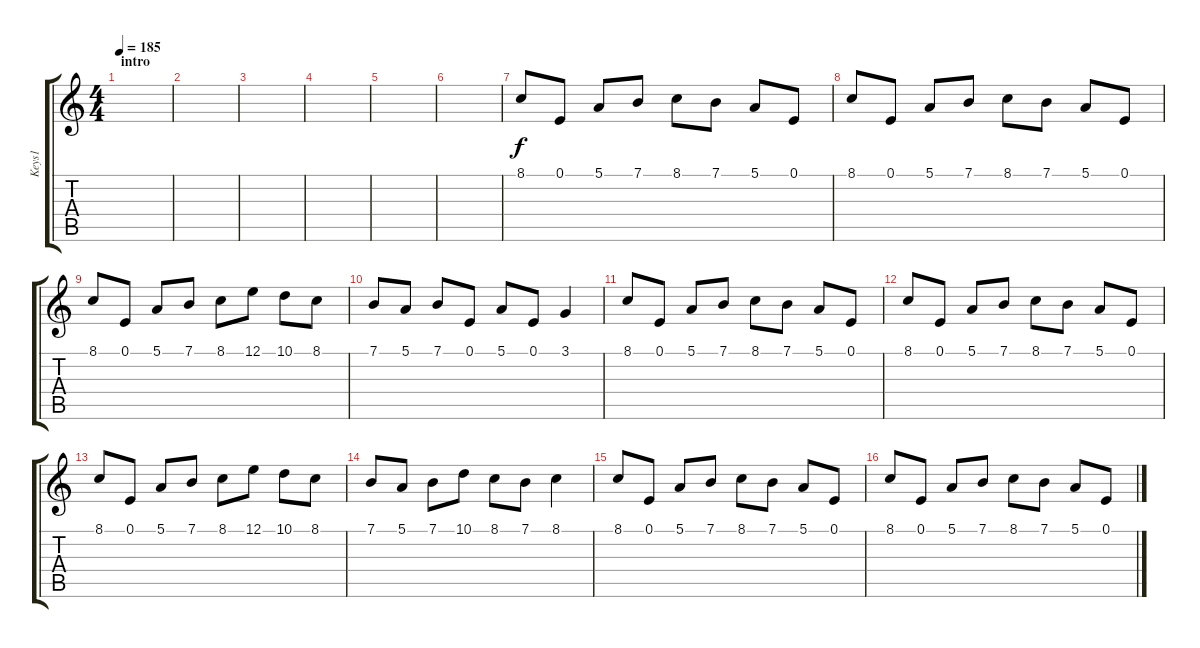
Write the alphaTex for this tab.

\track ("Keys1" "Keys1") {instrument churchorgan}
\staff {score tabs}
\tuning (E4 B3 G3 D3 A2 E2) {hide}
\ts (4 4)
\section ("" "intro")
\tempo 185
\clef g2
\ks c
|
|
|
|
|
|
8.1.8 0.1.8 5.1.8 7.1.8 8.1.8 7.1.8 5.1.8 0.1.8 |
8.1.8 0.1.8 5.1.8 7.1.8 8.1.8 7.1.8 5.1.8 0.1.8 |
8.1.8 0.1.8 5.1.8 7.1.8 8.1.8 12.1.8 10.1.8 8.1.8 |
7.1.8 5.1.8 7.1.8 0.1.8 5.1.8 0.1.8 3.1.4 |
8.1.8{volume 13 instrument churchorgan} 0.1.8 5.1.8 7.1.8 8.1.8 7.1.8 5.1.8 0.1.8 |
8.1.8 0.1.8 5.1.8 7.1.8 8.1.8 7.1.8 5.1.8 0.1.8 |
8.1.8 0.1.8 5.1.8 7.1.8 8.1.8 12.1.8 10.1.8 8.1.8 |
7.1.8 5.1.8 7.1.8 10.1.8 8.1.8 7.1.8 8.1.4 |
8.1.8{volume 13 instrument churchorgan} 0.1.8 5.1.8 7.1.8 8.1.8 7.1.8 5.1.8 0.1.8 |
8.1.8 0.1.8 5.1.8 7.1.8 8.1.8 7.1.8 5.1.8 0.1.8
